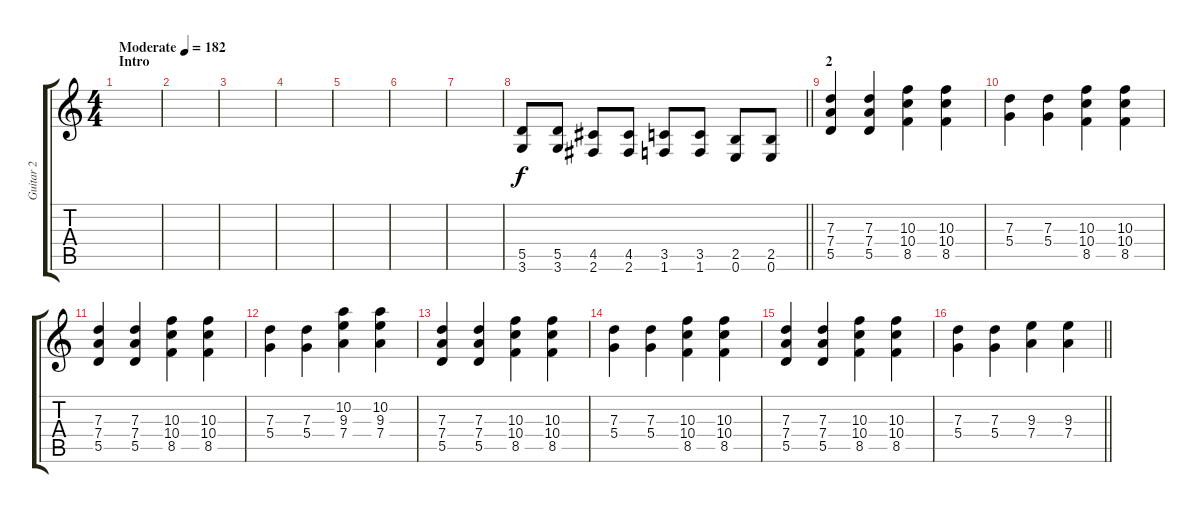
\track ("Guitar 2" "Guitar 2") {instrument distortionguitar}
\staff {score tabs}
\tuning (E4 B3 G3 D3 A2 E2) {hide}
\ts (4 4)
\section ("" "Intro")
\tempo (182 "Moderate")
\clef g2
\ks c
|
|
|
|
|
|
|
\barLineRight lightlight
(5.5 3.6).8 (5.5 3.6).8 (4.5 2.6).8 (4.5 2.6).8 (3.5 1.6).8 (3.5 1.6).8 (2.5 0.6).8 (2.5 0.6).8 |
\section ("" "2")
(7.3 7.4 5.5).4 (7.3 7.4 5.5).4 (10.3 10.4 8.5).4 (10.3 10.4 8.5).4 |
(7.3 5.4).4 (7.3 5.4).4 (10.3 10.4 8.5).4 (10.3 10.4 8.5).4 |
(7.3 7.4 5.5).4 (7.3 7.4 5.5).4 (10.3 10.4 8.5).4 (10.3 10.4 8.5).4 |
(7.3 5.4).4 (7.3 5.4).4 (10.2 9.3 7.4).4 (10.2 9.3 7.4).4 |
(7.3 7.4 5.5).4 (7.3 7.4 5.5).4 (10.3 10.4 8.5).4 (10.3 10.4 8.5).4 |
(7.3 5.4).4 (7.3 5.4).4 (10.3 10.4 8.5).4 (10.3 10.4 8.5).4 |
(7.3 7.4 5.5).4 (7.3 7.4 5.5).4 (10.3 10.4 8.5).4 (10.3 10.4 8.5).4 |
\barLineRight lightlight
(7.3 5.4).4 (7.3 5.4).4 (9.3 7.4).4 (9.3 7.4).4
